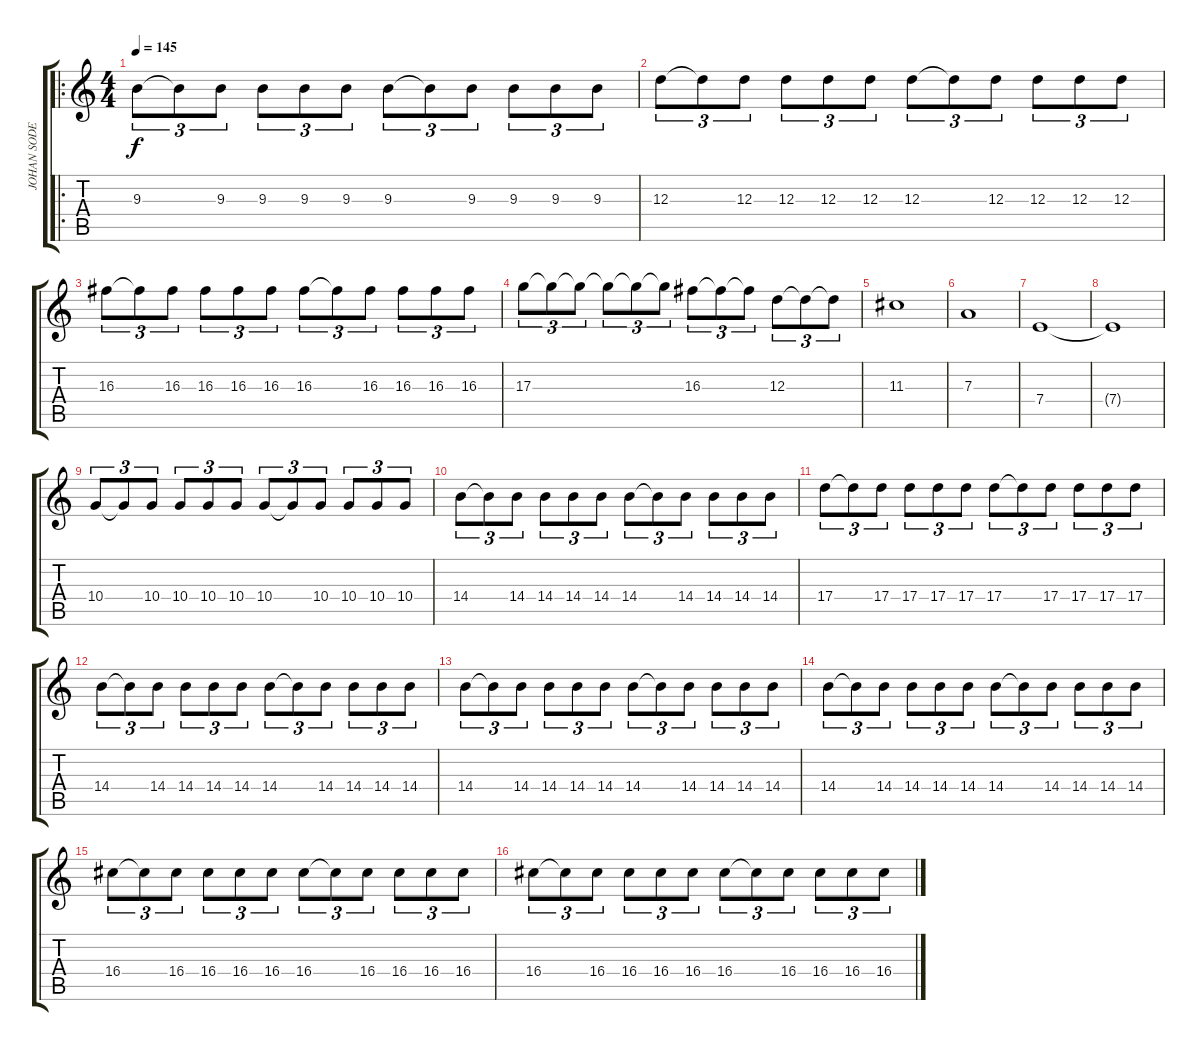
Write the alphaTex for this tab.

\track ("JOHAN SODERBERG" "JOHAN SODE") {instrument distortionguitar}
\staff {score tabs}
\tuning (B3 Gb3 D3 A2 E2 B1) {hide}
\ro
\ts (4 4)
\tempo 145
\clef g2
\ks c
9.3.8{tu (3 2) dy f} 9.3{t}.8{tu (3 2)} 9.3.8{tu (3 2)} 9.3.8{tu (3 2)} 9.3.8{tu (3 2)} 9.3.8{tu (3 2)} 9.3.8{tu (3 2)} 9.3{t}.8{tu (3 2)} 9.3.8{tu (3 2)} 9.3.8{tu (3 2)} 9.3.8{tu (3 2)} 9.3.8{tu (3 2)} |
12.3.8{tu (3 2)} 12.3{t}.8{tu (3 2)} 12.3.8{tu (3 2)} 12.3.8{tu (3 2)} 12.3.8{tu (3 2)} 12.3.8{tu (3 2)} 12.3.8{tu (3 2)} 12.3{t}.8{tu (3 2)} 12.3.8{tu (3 2)} 12.3.8{tu (3 2)} 12.3.8{tu (3 2)} 12.3.8{tu (3 2)} |
16.3.8{tu (3 2)} 16.3{t}.8{tu (3 2)} 16.3.8{tu (3 2)} 16.3.8{tu (3 2)} 16.3.8{tu (3 2)} 16.3.8{tu (3 2)} 16.3.8{tu (3 2)} 16.3{t}.8{tu (3 2)} 16.3.8{tu (3 2)} 16.3.8{tu (3 2)} 16.3.8{tu (3 2)} 16.3.8{tu (3 2)} |
17.3.8{tu (3 2)} 17.3{t}.8{tu (3 2)} 17.3{t}.8{tu (3 2)} 17.3{t}.8{tu (3 2)} 17.3{t}.8{tu (3 2)} 17.3{t}.8{tu (3 2)} 16.3.8{tu (3 2)} 16.3{t}.8{tu (3 2)} 16.3{t}.8{tu (3 2)} 12.3.8{tu (3 2)} 12.3{t}.8{tu (3 2)} 12.3{t}.8{tu (3 2)} |
11.3.1 |
7.3.1 |
7.4.1 |
7.4{t}.1 |
10.4.8{tu (3 2)} 10.4{t}.8{tu (3 2)} 10.4.8{tu (3 2)} 10.4.8{tu (3 2)} 10.4.8{tu (3 2)} 10.4.8{tu (3 2)} 10.4.8{tu (3 2)} 10.4{t}.8{tu (3 2)} 10.4.8{tu (3 2)} 10.4.8{tu (3 2)} 10.4.8{tu (3 2)} 10.4.8{tu (3 2)} |
14.4.8{tu (3 2)} 14.4{t}.8{tu (3 2)} 14.4.8{tu (3 2)} 14.4.8{tu (3 2)} 14.4.8{tu (3 2)} 14.4.8{tu (3 2)} 14.4.8{tu (3 2)} 14.4{t}.8{tu (3 2)} 14.4.8{tu (3 2)} 14.4.8{tu (3 2)} 14.4.8{tu (3 2)} 14.4.8{tu (3 2)} |
17.4.8{tu (3 2)} 17.4{t}.8{tu (3 2)} 17.4.8{tu (3 2)} 17.4.8{tu (3 2)} 17.4.8{tu (3 2)} 17.4.8{tu (3 2)} 17.4.8{tu (3 2)} 17.4{t}.8{tu (3 2)} 17.4.8{tu (3 2)} 17.4.8{tu (3 2)} 17.4.8{tu (3 2)} 17.4.8{tu (3 2)} |
14.4.8{tu (3 2)} 14.4{t}.8{tu (3 2)} 14.4.8{tu (3 2)} 14.4.8{tu (3 2)} 14.4.8{tu (3 2)} 14.4.8{tu (3 2)} 14.4.8{tu (3 2)} 14.4{t}.8{tu (3 2)} 14.4.8{tu (3 2)} 14.4.8{tu (3 2)} 14.4.8{tu (3 2)} 14.4.8{tu (3 2)} |
14.4.8{tu (3 2)} 14.4{t}.8{tu (3 2)} 14.4.8{tu (3 2)} 14.4.8{tu (3 2)} 14.4.8{tu (3 2)} 14.4.8{tu (3 2)} 14.4.8{tu (3 2)} 14.4{t}.8{tu (3 2)} 14.4.8{tu (3 2)} 14.4.8{tu (3 2)} 14.4.8{tu (3 2)} 14.4.8{tu (3 2)} |
14.4.8{tu (3 2)} 14.4{t}.8{tu (3 2)} 14.4.8{tu (3 2)} 14.4.8{tu (3 2)} 14.4.8{tu (3 2)} 14.4.8{tu (3 2)} 14.4.8{tu (3 2)} 14.4{t}.8{tu (3 2)} 14.4.8{tu (3 2)} 14.4.8{tu (3 2)} 14.4.8{tu (3 2)} 14.4.8{tu (3 2)} |
16.4.8{tu (3 2)} 16.4{t}.8{tu (3 2)} 16.4.8{tu (3 2)} 16.4.8{tu (3 2)} 16.4.8{tu (3 2)} 16.4.8{tu (3 2)} 16.4.8{tu (3 2)} 16.4{t}.8{tu (3 2)} 16.4.8{tu (3 2)} 16.4.8{tu (3 2)} 16.4.8{tu (3 2)} 16.4.8{tu (3 2)} |
16.4.8{tu (3 2)} 16.4{t}.8{tu (3 2)} 16.4.8{tu (3 2)} 16.4.8{tu (3 2)} 16.4.8{tu (3 2)} 16.4.8{tu (3 2)} 16.4.8{tu (3 2)} 16.4{t}.8{tu (3 2)} 16.4.8{tu (3 2)} 16.4.8{tu (3 2)} 16.4.8{tu (3 2)} 16.4.8{tu (3 2)}
